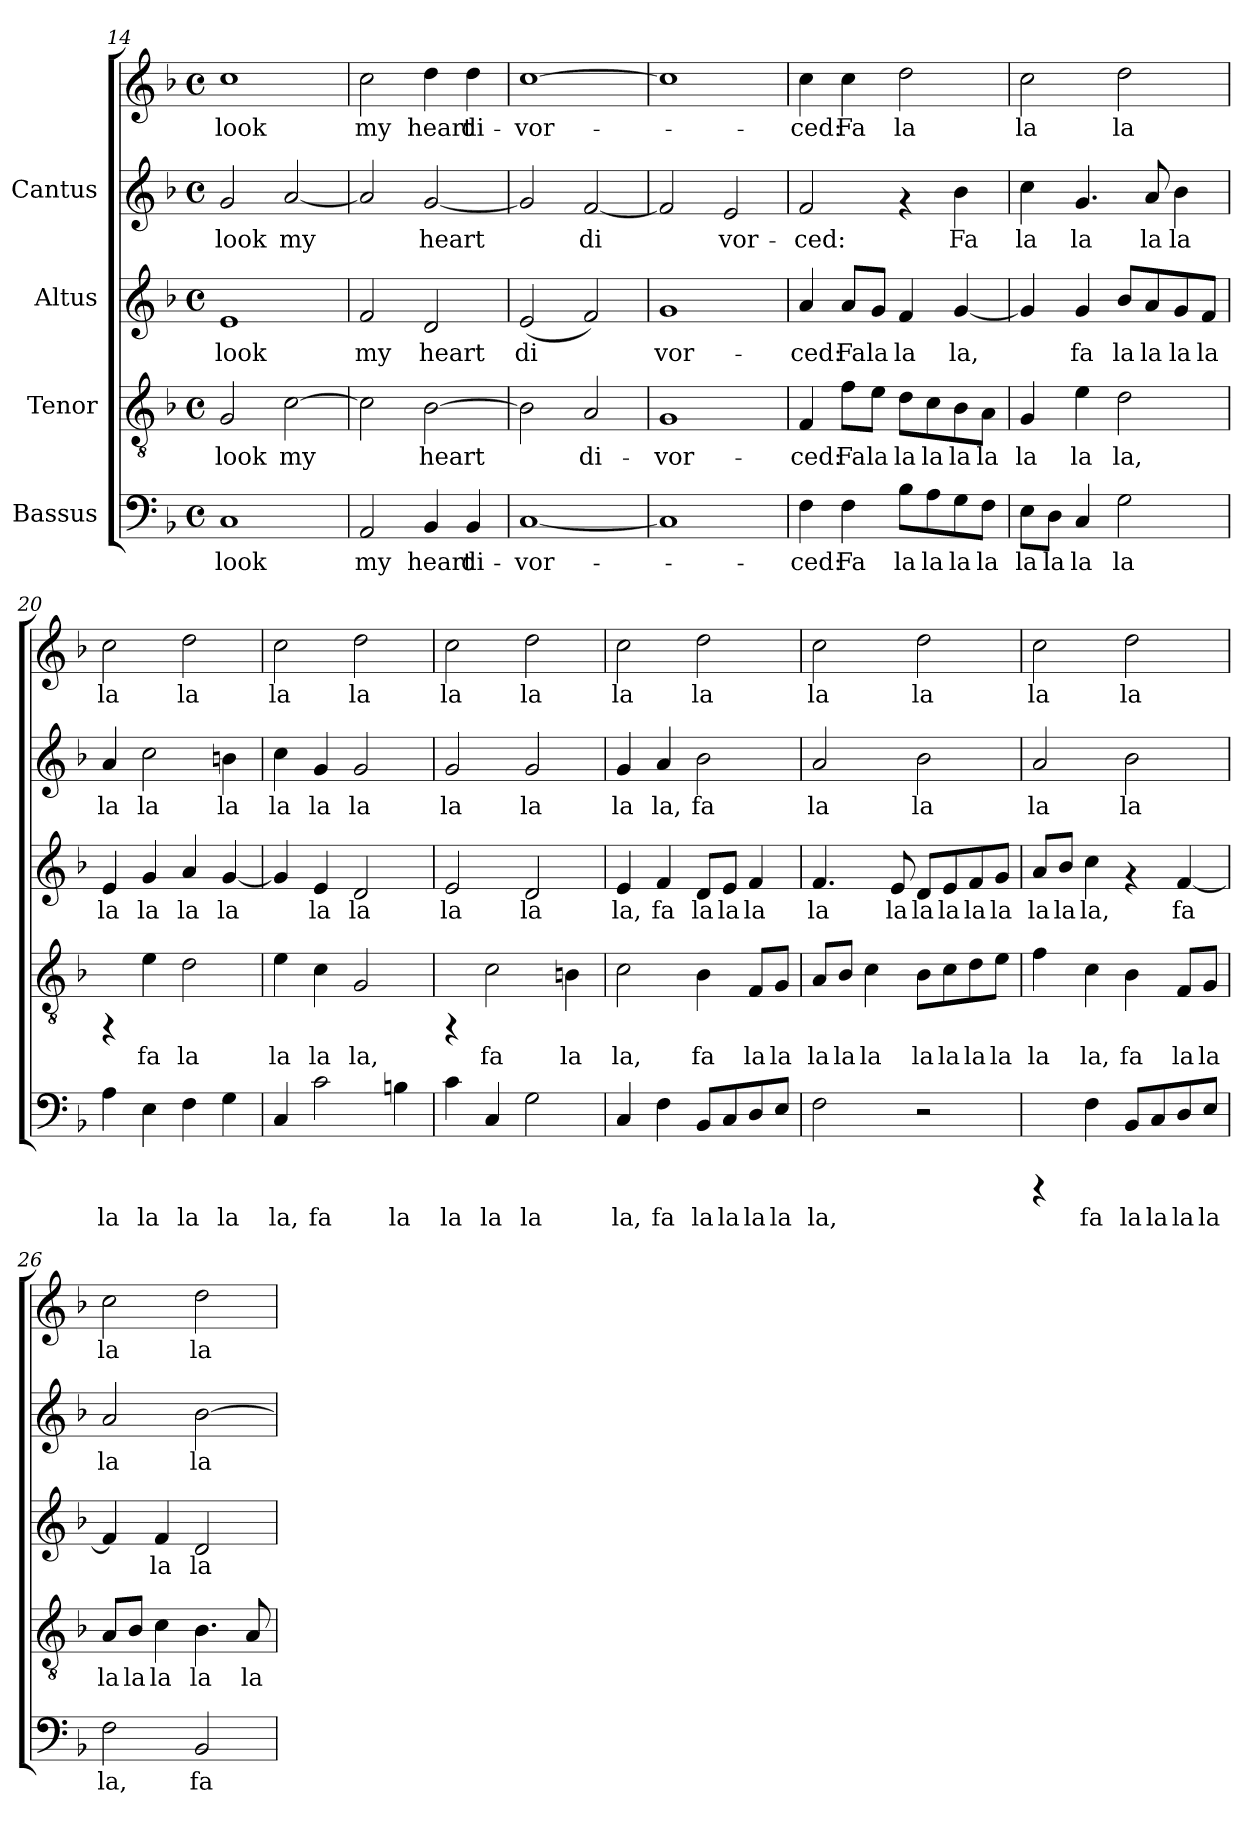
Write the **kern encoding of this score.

**kern	**text	**kern	**text	**kern	**text	**kern	**text	**kern	**text
*part4	*part4	*part3	*part3	*part2	*part2	*part1	*part1	*part1	*part1
*staff5	*staff5	*staff4	*staff4	*staff3	*staff3	*staff2	*staff2	*staff1	*staff1
*I"Bassus	*	*I"Tenor	*	*I"Altus	*	*I"Cantus	*	*	*
*clefF4	*	*clefGv2	*	*clefG2	*	*clefG2	*	*clefG2	*
*k[b-]	*	*k[b-]	*	*k[b-]	*	*k[b-]	*	*k[b-]	*
*F:	*	*F:	*	*F:	*	*F:	*	*F:	*
*M4/4	*	*M4/4	*	*M4/4	*	*M4/4	*	*M4/4	*
*met(c)	*	*met(c)	*	*met(c)	*	*met(c)	*	*met(c)	*
=14	=14	=14	=14	=14	=14	=14	=14	=14	=14
!	!LO:LY:b:cj	!	!LO:LY:b:cj	!	!LO:LY:b:cj	!	!LO:LY:b:cj	!	!LO:LY:b:cj
1C	look	2G/	look	1e	look	2g/	look	1cc	look
!	!	!	!LO:LY:b:cj	!	!	!	!LO:LY:b:cj	!	!
.	.	[>2c\	my	.	.	[<2a/	my	.	.
=15	=15	=15	=15	=15	=15	=15	=15	=15	=15
!	!LO:LY:b:cj	!	!LO:LY:b:cj	!	!LO:LY:b:cj	!	!LO:LY:b:cj	!	!LO:LY:b:cj
2AA/	my	2c\]	.	2f/	my	2a/]	-	2cc\	my
!	!LO:LY:b:cj	!	!LO:LY:b:cj	!	!LO:LY:b:cj	!	!LO:LY:b:cj	!	!LO:LY:b:cj
4BB-/	heart	[>2B-\	heart	2d/	heart	[<2g/	heart	4dd\	heart
!	!LO:LY:b:cj	!	!	!	!	!	!	!	!LO:LY:b:cj
4BB-/	di-	.	.	.	.	.	.	4dd\	di-
=16	=16	=16	=16	=16	=16	=16	=16	=16	=16
!	!LO:LY:b:cj	!	!LO:LY:b:cj	!	!LO:LY:b:cj	!	!LO:LY:b:cj	!	!LO:LY:b:cj
[<1C	-vor-	2B-\]	.	(<2e/	di-	2g/]	-	[>1cc	vor-
!	!	!	!LO:LY:b:cj	!	!LO:LY:b:cj	!	!LO:LY:b:cj	!	!
.	.	2A/	di-	2f/)	--	[<2f/	di-	.	.
=17	=17	=17	=17	=17	=17	=17	=17	=17	=17
!	!	!	!LO:LY:b:cj	!	!LO:LY:b:cj	!	!LO:LY:b:cj	!	!
1C]	.	1G	-vor-	1g	-vor-	2f/]	-	1cc]	.
!	!	!	!	!	!	!	!LO:LY:b:cj	!	!
.	.	.	.	.	.	2e/	vor-	.	.
!!LO:PB:g=z
=18	=18	=18	=18	=18	=18	=18	=18	=18	=18
!	!LO:LY:b:cj	!	!LO:LY:b:cj	!	!LO:LY:b:cj	!	!LO:LY:b:cj	!	!LO:LY:b:cj
4F\	-ced:	4F/	-ced:	4a/	-ced:	2f/	ced:	4cc\	-ced:
!	!LO:LY:b:cj	!	!LO:LY:b:cj	!	!LO:LY:b:cj	!	!	!	!LO:LY:b:cj
4F\	Fa	8f\L	Fa	8a/L	Fa	.	.	4cc\	Fa
!	!	!	!LO:LY:b:cj	!	!LO:LY:b:cj	!	!	!	!
.	.	8e\J	la	8g/J	la	.	.	.	.
!	!LO:LY:b:cj	!	!LO:LY:b:cj	!	!LO:LY:b:cj	!	!	!	!LO:LY:b:cj
8B-\L	la	8d\L	la	4f/	la	4rf	.	2dd\	la
!	!LO:LY:b:cj	!	!LO:LY:b:cj	!	!	!	!	!	!
8A\	la	8c\	la	.	.	.	.	.	.
!	!LO:LY:b:cj	!	!LO:LY:b:cj	!	!LO:LY:b:cj	!	!LO:LY:b:cj	!	!
8G\	la	8B-\	la	[<4g/	la,	4b-\	Fa	.	.
!	!LO:LY:b:cj	!	!LO:LY:b:cj	!	!	!	!	!	!
8F\J	la	8A\J	la	.	.	.	.	.	.
=19	=19	=19	=19	=19	=19	=19	=19	=19	=19
!	!LO:LY:b:cj	!	!LO:LY:b:cj	!	!LO:LY:b:cj	!	!LO:LY:b:cj	!	!LO:LY:b:cj
8E\L	la	4G/	la	4g/]	.	4cc\	la	2cc\	la
!	!LO:LY:b:cj	!	!	!	!	!	!	!	!
8D\J	la	.	.	.	.	.	.	.	.
!	!LO:LY:b:cj	!	!LO:LY:b:cj	!	!LO:LY:b:cj	!	!LO:LY:b:cj	!	!
4C/	la	4e\	la	4g/	fa	4.g/	la	.	.
!	!LO:LY:b:cj	!	!LO:LY:b:cj	!	!LO:LY:b:cj	!	!	!	!LO:LY:b:cj
2G\	la	2d\	la,	8b-/L	la	.	.	2dd\	la
!	!	!	!	!	!LO:LY:b:cj	!	!LO:LY:b:cj	!	!
.	.	.	.	8a/	la	8a/	la	.	.
!	!	!	!	!	!LO:LY:b:cj	!	!LO:LY:b:cj	!	!
.	.	.	.	8g/	la	4b-\	la	.	.
!	!	!	!	!	!LO:LY:b:cj	!	!	!	!
.	.	.	.	8f/J	la	.	.	.	.
=20	=20	=20	=20	=20	=20	=20	=20	=20	=20
!	!LO:LY:b:cj	!	!	!	!LO:LY:b:cj	!	!LO:LY:b:cj	!	!LO:LY:b:cj
4A\	la	4rFF	.	4e/	la	4a/	la	2cc\	la
!	!LO:LY:b:cj	!	!LO:LY:b:cj	!	!LO:LY:b:cj	!	!LO:LY:b:cj	!	!
4E\	la	4e\	fa	4g/	la	2cc\	la	.	.
!	!LO:LY:b:cj	!	!LO:LY:b:cj	!	!LO:LY:b:cj	!	!	!	!LO:LY:b:cj
4F\	la	2d\	la	4a/	la	.	.	2dd\	la
!	!LO:LY:b:cj	!	!	!	!LO:LY:b:cj	!	!LO:LY:b:cj	!	!
4G\	la	.	.	[<4g/	la	4bn\	la	.	.
=21	=21	=21	=21	=21	=21	=21	=21	=21	=21
!	!LO:LY:b:cj	!	!LO:LY:b:cj	!	!LO:LY:b:cj	!	!LO:LY:b:cj	!	!LO:LY:b:cj
4C/	la,	4e\	la	4g/]	.	4cc\	la	2cc\	la
!	!LO:LY:b:cj	!	!LO:LY:b:cj	!	!LO:LY:b:cj	!	!LO:LY:b:cj	!	!
2c\	fa	4c\	la	4e/	la	4g/	la	.	.
!	!	!	!LO:LY:b:cj	!	!LO:LY:b:cj	!	!LO:LY:b:cj	!	!LO:LY:b:cj
.	.	2G/	la,	2d/	la	2g/	la	2dd\	la
!	!LO:LY:b:cj	!	!	!	!	!	!	!	!
4Bn\	la	.	.	.	.	.	.	.	.
=22	=22	=22	=22	=22	=22	=22	=22	=22	=22
!	!LO:LY:b:cj	!	!	!	!LO:LY:b:cj	!	!LO:LY:b:cj	!	!LO:LY:b:cj
4c\	la	4rFF	.	2e/	la	2g/	la	2cc\	la
!	!LO:LY:b:cj	!	!LO:LY:b:cj	!	!	!	!	!	!
4C/	la	2c\	fa	.	.	.	.	.	.
!	!LO:LY:b:cj	!	!	!	!LO:LY:b:cj	!	!LO:LY:b:cj	!	!LO:LY:b:cj
2G\	la	.	.	2d/	la	2g/	la	2dd\	la
!	!	!	!LO:LY:b:cj	!	!	!	!	!	!
.	.	4Bn\	la	.	.	.	.	.	.
!!LO:LB:g=z
=23	=23	=23	=23	=23	=23	=23	=23	=23	=23
!	!LO:LY:b:cj	!	!LO:LY:b:cj	!	!LO:LY:b:cj	!	!LO:LY:b:cj	!	!LO:LY:b:cj
4C/	la,	2c\	la,	4e/	la,	4g/	la	2cc\	la
!	!LO:LY:b:cj	!	!	!	!LO:LY:b:cj	!	!LO:LY:b:cj	!	!
4F\	fa	.	.	4f/	fa	4a/	la,	.	.
!	!LO:LY:b:cj	!	!LO:LY:b:cj	!	!LO:LY:b:cj	!	!LO:LY:b:cj	!	!LO:LY:b:cj
8BB-/L	la	4B-\	fa	8d/L	la	2b-\	fa	2dd\	la
!	!LO:LY:b:cj	!	!	!	!LO:LY:b:cj	!	!	!	!
8C/	la	.	.	8e/J	la	.	.	.	.
!	!LO:LY:b:cj	!	!LO:LY:b:cj	!	!LO:LY:b:cj	!	!	!	!
8D/	la	8F/L	la	4f/	la	.	.	.	.
!	!LO:LY:b:cj	!	!LO:LY:b:cj	!	!	!	!	!	!
8E/J	la	8G/J	la	.	.	.	.	.	.
=24	=24	=24	=24	=24	=24	=24	=24	=24	=24
!	!LO:LY:b:cj	!	!LO:LY:b:cj	!	!LO:LY:b:cj	!	!LO:LY:b:cj	!	!LO:LY:b:cj
2F\	la,	8A/L	la	4.f/	la	2a/	la	2cc\	la
!	!	!	!LO:LY:b:cj	!	!	!	!	!	!
.	.	8B-/J	la	.	.	.	.	.	.
!	!	!	!LO:LY:b:cj	!	!	!	!	!	!
.	.	4c\	la	.	.	.	.	.	.
!	!	!	!	!	!LO:LY:b:cj	!	!	!	!
.	.	.	.	8e/	la	.	.	.	.
!	!	!	!LO:LY:b:cj	!	!LO:LY:b:cj	!	!LO:LY:b:cj	!	!LO:LY:b:cj
2r	.	8B-\L	la	8d/L	la	2b-\	la	2dd\	la
!	!	!	!LO:LY:b:cj	!	!LO:LY:b:cj	!	!	!	!
.	.	8c\	la	8e/	la	.	.	.	.
!	!	!	!LO:LY:b:cj	!	!LO:LY:b:cj	!	!	!	!
.	.	8d\	la	8f/	la	.	.	.	.
!	!	!	!LO:LY:b:cj	!	!LO:LY:b:cj	!	!	!	!
.	.	8e\J	la	8g/J	la	.	.	.	.
=25	=25	=25	=25	=25	=25	=25	=25	=25	=25
!	!	!	!LO:LY:b:cj	!	!LO:LY:b:cj	!	!LO:LY:b:cj	!	!LO:LY:b:cj
4rCCC	.	4f\	la	8a/L	la	2a/	la	2cc\	la
!	!	!	!	!	!LO:LY:b:cj	!	!	!	!
.	.	.	.	8b-/J	la	.	.	.	.
!	!LO:LY:b:cj	!	!LO:LY:b:cj	!	!LO:LY:b:cj	!	!	!	!
4F\	fa	4c\	la,	4cc\	la,	.	.	.	.
!	!LO:LY:b:cj	!	!LO:LY:b:cj	!	!	!	!LO:LY:b:cj	!	!LO:LY:b:cj
8BB-/L	la	4B-\	fa	4rf	.	2b-\	la	2dd\	la
!	!LO:LY:b:cj	!	!	!	!	!	!	!	!
8C/	la	.	.	.	.	.	.	.	.
!	!LO:LY:b:cj	!	!LO:LY:b:cj	!	!LO:LY:b:cj	!	!	!	!
8D/	la	8F/L	la	[<4f/	fa	.	.	.	.
!	!LO:LY:b:cj	!	!LO:LY:b:cj	!	!	!	!	!	!
8E/J	la	8G/J	la	.	.	.	.	.	.
=26	=26	=26	=26	=26	=26	=26	=26	=26	=26
!	!LO:LY:b:cj	!	!LO:LY:b:cj	!	!LO:LY:b:cj	!	!LO:LY:b:cj	!	!LO:LY:b:cj
2F\	la,	8A/L	la	4f/]	.	2a/	la	2cc\	la
!	!	!	!LO:LY:b:cj	!	!	!	!	!	!
.	.	8B-/J	la	.	.	.	.	.	.
!	!	!	!LO:LY:b:cj	!	!LO:LY:b:cj	!	!	!	!
.	.	4c\	la	4f/	la	.	.	.	.
!	!LO:LY:b:cj	!	!LO:LY:b:cj	!	!LO:LY:b:cj	!	!LO:LY:b:cj	!	!LO:LY:b:cj
2BB-/	fa	4.B-\	la	2d/	la	[>2b-\	la	2dd\	la
!	!	!	!LO:LY:b:cj	!	!	!	!	!	!
.	.	8A/	la	.	.	.	.	.	.
=	=	=	=	=	=	=	=	=	=
*-	*-	*-	*-	*-	*-	*-	*-	*-	*-
